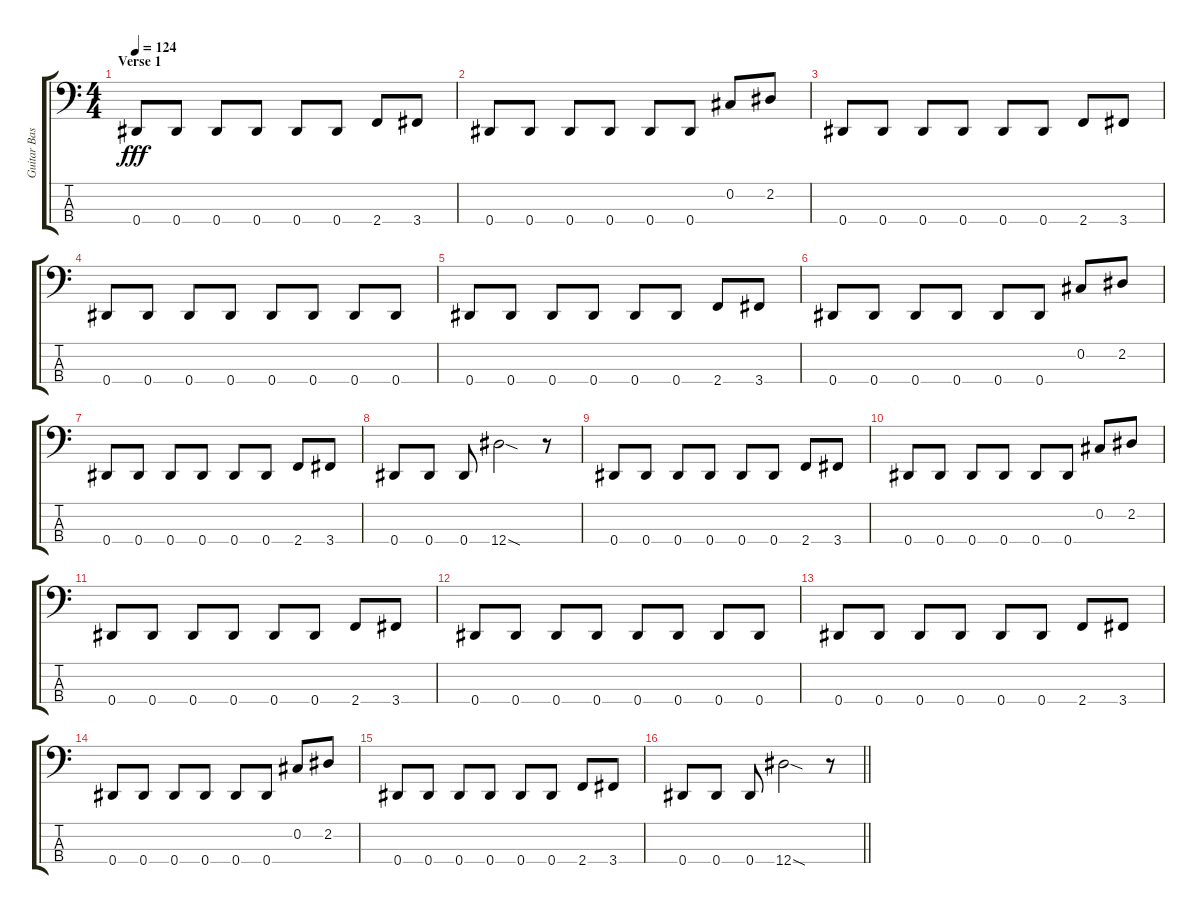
\track ("Guitar Bass" "Guitar Bas") {instrument electricbassfinger}
\staff {score tabs}
\tuning (Gb2 Db2 Ab1 Eb1) {hide}
\ts (4 4)
\section ("" "Verse 1")
\tempo 124
\clef f4
\ks c
0.4.8{dy fff} 0.4.8 0.4.8 0.4.8 0.4.8 0.4.8 2.4.8 3.4.8 |
0.4.8 0.4.8 0.4.8 0.4.8 0.4.8 0.4.8 0.2.8 2.2.8 |
0.4.8 0.4.8 0.4.8 0.4.8 0.4.8 0.4.8 2.4.8 3.4.8 |
0.4.8 0.4.8 0.4.8 0.4.8 0.4.8 0.4.8 0.4.8 0.4.8 |
0.4.8 0.4.8 0.4.8 0.4.8 0.4.8 0.4.8 2.4.8 3.4.8 |
0.4.8 0.4.8 0.4.8 0.4.8 0.4.8 0.4.8 0.2.8 2.2.8 |
0.4.8 0.4.8 0.4.8 0.4.8 0.4.8 0.4.8 2.4.8 3.4.8 |
0.4.8 0.4.8 0.4.8 12.4{sod}.2 r.8 |
0.4.8 0.4.8 0.4.8 0.4.8 0.4.8 0.4.8 2.4.8 3.4.8 |
0.4.8 0.4.8 0.4.8 0.4.8 0.4.8 0.4.8 0.2.8 2.2.8 |
0.4.8 0.4.8 0.4.8 0.4.8 0.4.8 0.4.8 2.4.8 3.4.8 |
0.4.8 0.4.8 0.4.8 0.4.8 0.4.8 0.4.8 0.4.8 0.4.8 |
0.4.8 0.4.8 0.4.8 0.4.8 0.4.8 0.4.8 2.4.8 3.4.8 |
0.4.8 0.4.8 0.4.8 0.4.8 0.4.8 0.4.8 0.2.8 2.2.8 |
0.4.8 0.4.8 0.4.8 0.4.8 0.4.8 0.4.8 2.4.8 3.4.8 |
\barLineRight lightlight
0.4.8 0.4.8 0.4.8 12.4{sod}.2 r.8
